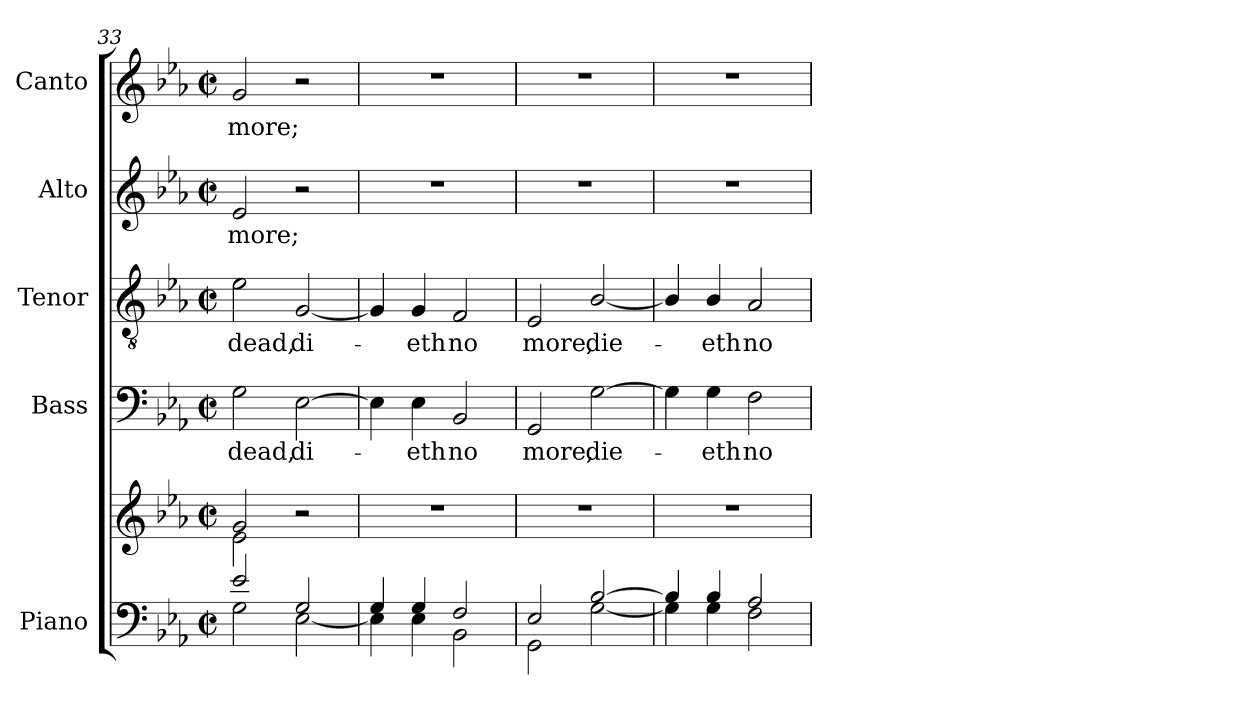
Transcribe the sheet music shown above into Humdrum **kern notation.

**kern	**kern	**kern	**text	**kern	**text	**kern	**text	**kern	**text
*part5	*part5	*part4	*part4	*part3	*part3	*part2	*part2	*part1	*part1
*staff6	*staff5	*staff4	*staff4	*staff3	*staff3	*staff2	*staff2	*staff1	*staff1
*I"Piano	*	*I"Bass	*	*I"Tenor	*	*I"Alto	*	*I"Canto	*
*I'Pno.	*	*I'B.	*	*I'T.	*	*I'A.	*	*	*
!!LO:LB:g=z
*clefF4	*clefG2	*clefF4	*	*clefGv2	*	*clefG2	*	*clefG2	*
*	*	*	*	*ITrd7c12	*	*	*	*	*
*k[b-e-a-]	*k[b-e-a-]	*k[b-e-a-]	*	*k[b-e-a-]	*	*k[b-e-a-]	*	*k[b-e-a-]	*
*E-:	*E-:	*E-:	*	*E-:	*	*E-:	*	*E-:	*
*M2/2	*M2/2	*M2/2	*	*M2/2	*	*M2/2	*	*M2/2	*
*met(c|)	*met(c|)	*met(c|)	*	*met(c|)	*	*met(c|)	*	*met(c|)	*
=33	=33	=33	=33	=33	=33	=33	=33	=33	=33
*^	*^	*	*	*	*	*	*	*	*
!	!	!	!	!	!LO:LY:b:color=#000000	!	!	!	!	!	!
!	!	!	!	!	!	!	!LO:LY:b:color=#000000	!	!	!	!
!	!	!	!	!	!	!	!	!	!LO:LY:b:color=#000000	!	!
!	!	!	!	!	!	!	!	!	!	!	!LO:LY:b:color=#000000
2e-i/	2Gi\	2gi/	2e-i\	2Gi\	dead,	2E-i\	dead,	2e-i/	more;	2gi/	more;
!	!	!	!	!	!LO:LY:b:color=#000000	!	!	!	!	!	!
!	!	!	!	!	!	!	!LO:LY:b:color=#000000	!	!	!	!
2Gi/	[2E-i\	2ryy	2r	[2E-i\	di-	[2GGi/	di-	2r	.	2r	.
*	*	*v	*v	*	*	*	*	*	*	*	*
=34	=34	=34	=34	=34	=34	=34	=34	=34	=34	=34
4Gi/	4E-i\]	1r	4E-i\]	.	4GGi/]	.	1r	.	1r	.
!	!	!	!	!LO:LY:b:color=#000000	!	!	!	!	!	!
!	!	!	!	!	!	!LO:LY:b:color=#000000	!	!	!	!
4Gi/	4E-i\	.	4E-i\	-eth	4GGi/	-eth	.	.	.	.
!	!	!	!	!LO:LY:b:color=#000000	!	!	!	!	!	!
!	!	!	!	!	!	!LO:LY:b:color=#000000	!	!	!	!
2Fi/	2BB-i\	.	2BB-i/	no	2FFi/	no	.	.	.	.
=35	=35	=35	=35	=35	=35	=35	=35	=35	=35	=35
!	!	!	!	!LO:LY:b:color=#000000	!	!	!	!	!	!
!	!	!	!	!	!	!LO:LY:b:color=#000000	!	!	!	!
2E-i/	2GGi\	1r	2GGi/	more,	2EE-i/	more,	1r	.	1r	.
!	!	!	!	!LO:LY:b:color=#000000	!	!	!	!	!	!
!	!	!	!	!	!	!LO:LY:b:color=#000000	!	!	!	!
[2B-i/	[2Gi\	.	[2Gi\	die-	[2BB-i/	die-	.	.	.	.
=36	=36	=36	=36	=36	=36	=36	=36	=36	=36	=36
4B-i/]	4Gi\]	1r	4Gi\]	.	4BB-i/]	.	1r	.	1r	.
!	!	!	!	!LO:LY:b:color=#000000	!	!	!	!	!	!
!	!	!	!	!	!	!LO:LY:b:color=#000000	!	!	!	!
4B-i/	4Gi\	.	4Gi\	-eth	4BB-i/	-eth	.	.	.	.
!	!	!	!	!LO:LY:b:color=#000000	!	!	!	!	!	!
!	!	!	!	!	!	!LO:LY:b:color=#000000	!	!	!	!
2A-i/	2Fi\	.	2Fi\	no	2AA-i/	no	.	.	.	.
*v	*v	*	*	*	*	*	*	*	*	*
=	=	=	=	=	=	=	=	=	=
*-	*-	*-	*-	*-	*-	*-	*-	*-	*-
